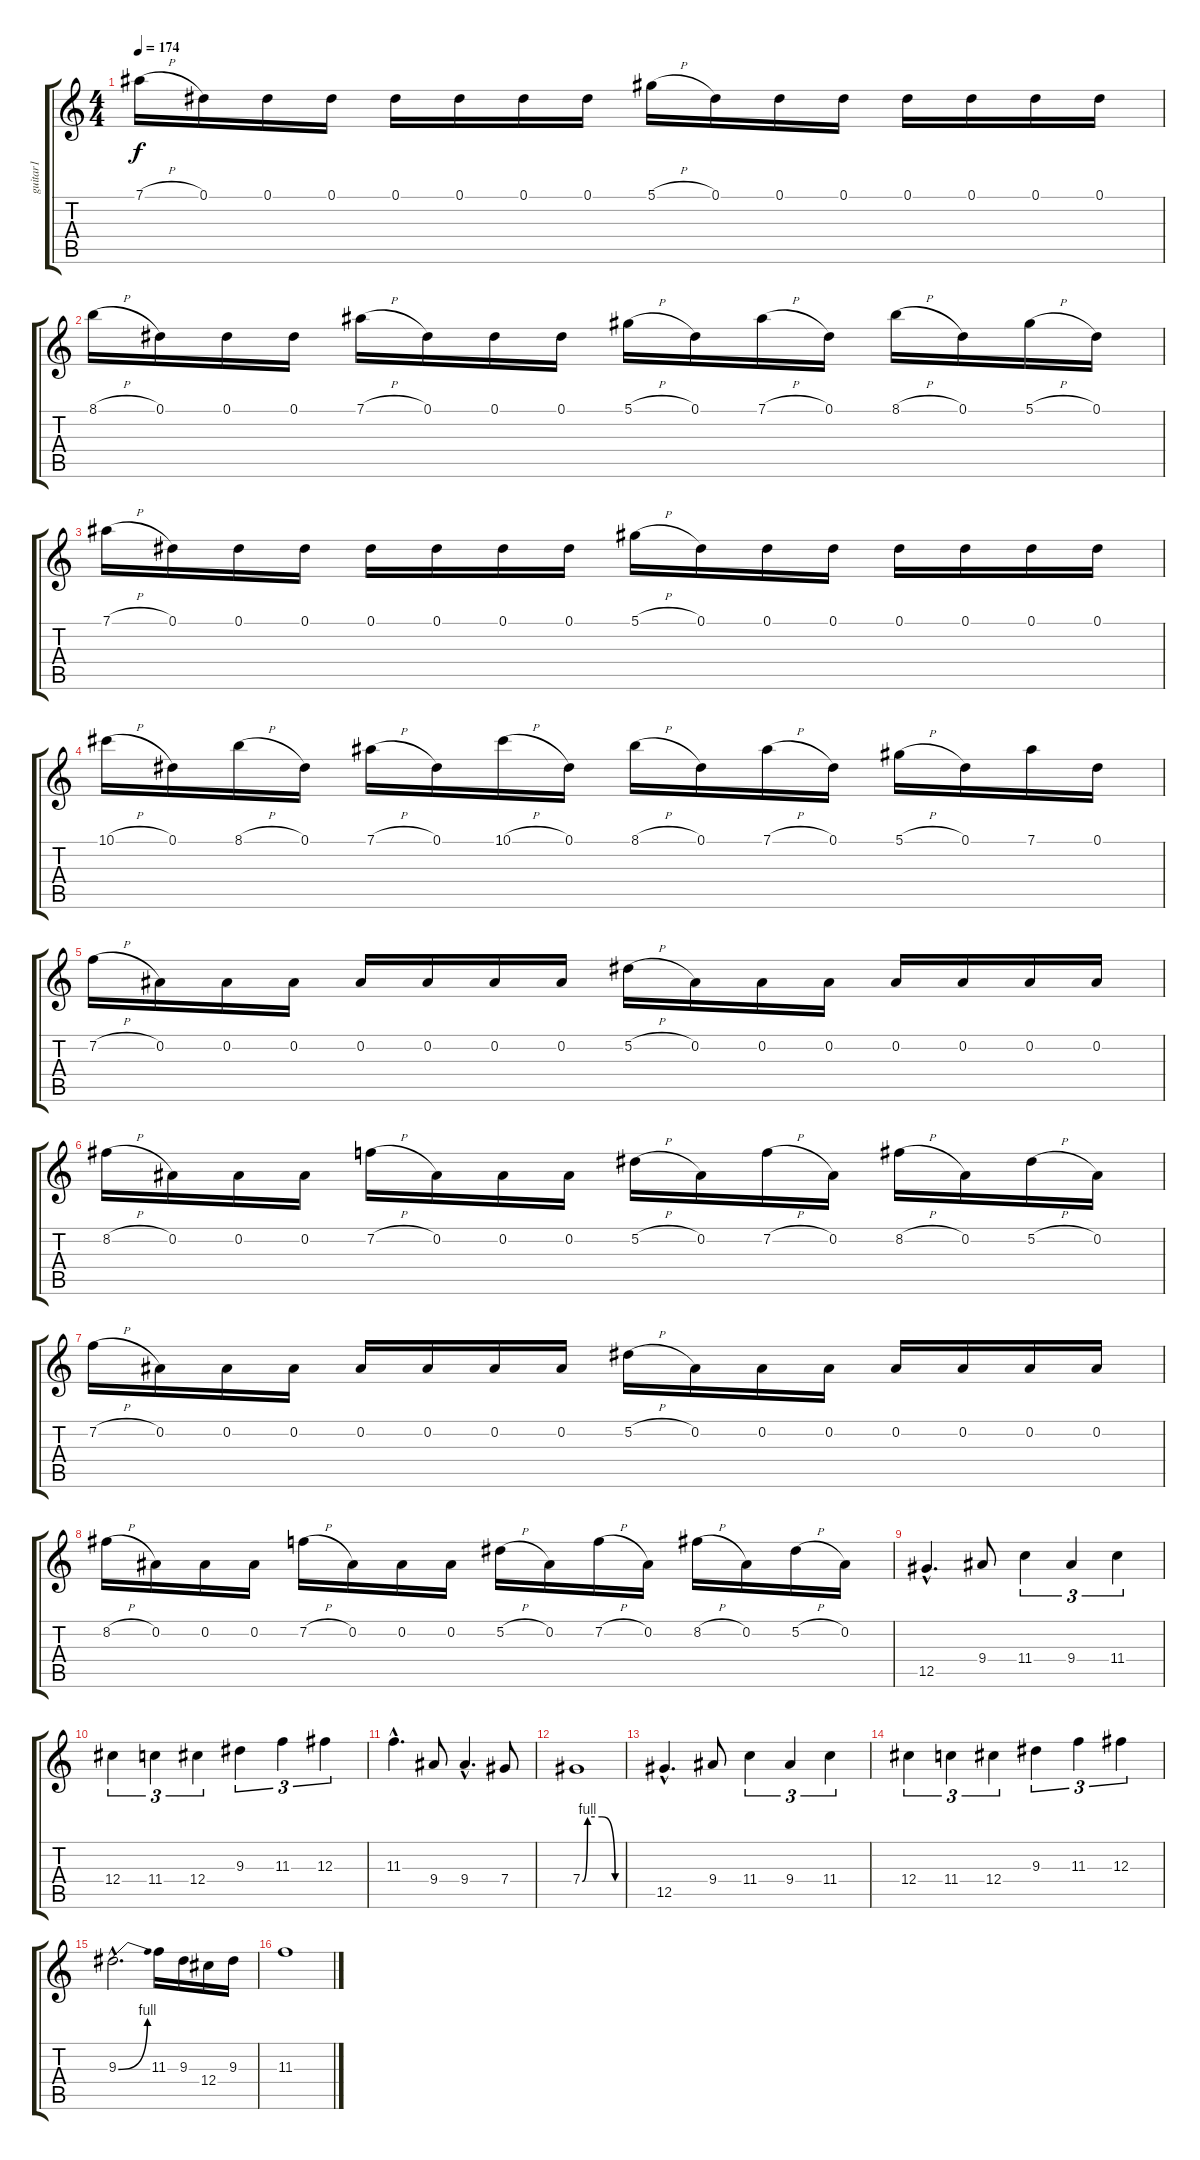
\track ("guitar1" "guitar1") {instrument overdrivenguitar}
\staff {score tabs}
\tuning (Eb4 Bb3 Gb3 Db3 Ab2 Eb2) {hide}
\ts (4 4)
\tempo 174
\clef g2
\ks c
7.1{h}.16{dy f} 0.1.16 0.1.16 0.1.16 0.1.16 0.1.16 0.1.16 0.1.16 5.1{h}.16 0.1.16 0.1.16 0.1.16 0.1.16 0.1.16 0.1.16 0.1.16 |
8.1{h}.16 0.1.16 0.1.16 0.1.16 7.1{h}.16 0.1.16 0.1.16 0.1.16 5.1{h}.16 0.1.16 7.1{h}.16 0.1.16 8.1{h}.16 0.1.16 5.1{h}.16 0.1.16 |
7.1{h}.16 0.1.16 0.1.16 0.1.16 0.1.16 0.1.16 0.1.16 0.1.16 5.1{h}.16 0.1.16 0.1.16 0.1.16 0.1.16 0.1.16 0.1.16 0.1.16 |
10.1{h}.16 0.1.16 8.1{h}.16 0.1.16 7.1{h}.16 0.1.16 10.1{h}.16 0.1.16 8.1{h}.16 0.1.16 7.1{h}.16 0.1.16 5.1{h}.16 0.1.16 7.1.16 0.1.16 |
7.2{h}.16 0.2.16 0.2.16 0.2.16 0.2.16 0.2.16 0.2.16 0.2.16 5.2{h}.16 0.2.16 0.2.16 0.2.16 0.2.16 0.2.16 0.2.16 0.2.16 |
8.2{h}.16 0.2.16 0.2.16 0.2.16 7.2{h}.16 0.2.16 0.2.16 0.2.16 5.2{h}.16 0.2.16 7.2{h}.16 0.2.16 8.2{h}.16 0.2.16 5.2{h}.16 0.2.16 |
7.2{h}.16 0.2.16 0.2.16 0.2.16 0.2.16 0.2.16 0.2.16 0.2.16 5.2{h}.16 0.2.16 0.2.16 0.2.16 0.2.16 0.2.16 0.2.16 0.2.16 |
8.2{h}.16 0.2.16 0.2.16 0.2.16 7.2{h}.16 0.2.16 0.2.16 0.2.16 5.2{h}.16 0.2.16 7.2{h}.16 0.2.16 8.2{h}.16 0.2.16 5.2{h}.16 0.2.16 |
12.5{hac}.4{d} 9.4.8 11.4.4{tu (3 2)} 9.4.4{tu (3 2)} 11.4.4{tu (3 2)} |
12.4.4{tu (3 2)} 11.4.4{tu (3 2)} 12.4.4{tu (3 2)} 9.3.4{tu (3 2)} 11.3.4{tu (3 2)} 12.3.4{tu (3 2)} |
11.3{hac}.4{d} 9.4.8 9.4{hac}.4{d} 7.4.8 |
7.4{be (custom 0 0 8 4 30 4 50 0 60 0)}.1 |
12.5{hac}.4{d} 9.4.8 11.4.4{tu (3 2)} 9.4.4{tu (3 2)} 11.4.4{tu (3 2)} |
12.4.4{tu (3 2)} 11.4.4{tu (3 2)} 12.4.4{tu (3 2)} 9.3.4{tu (3 2)} 11.3.4{tu (3 2)} 12.3.4{tu (3 2)} |
9.3{be (bend 0 0 60 4) hac}.2{d} 11.3.16 9.3.16 12.4.16 9.3.16 |
11.3.1
